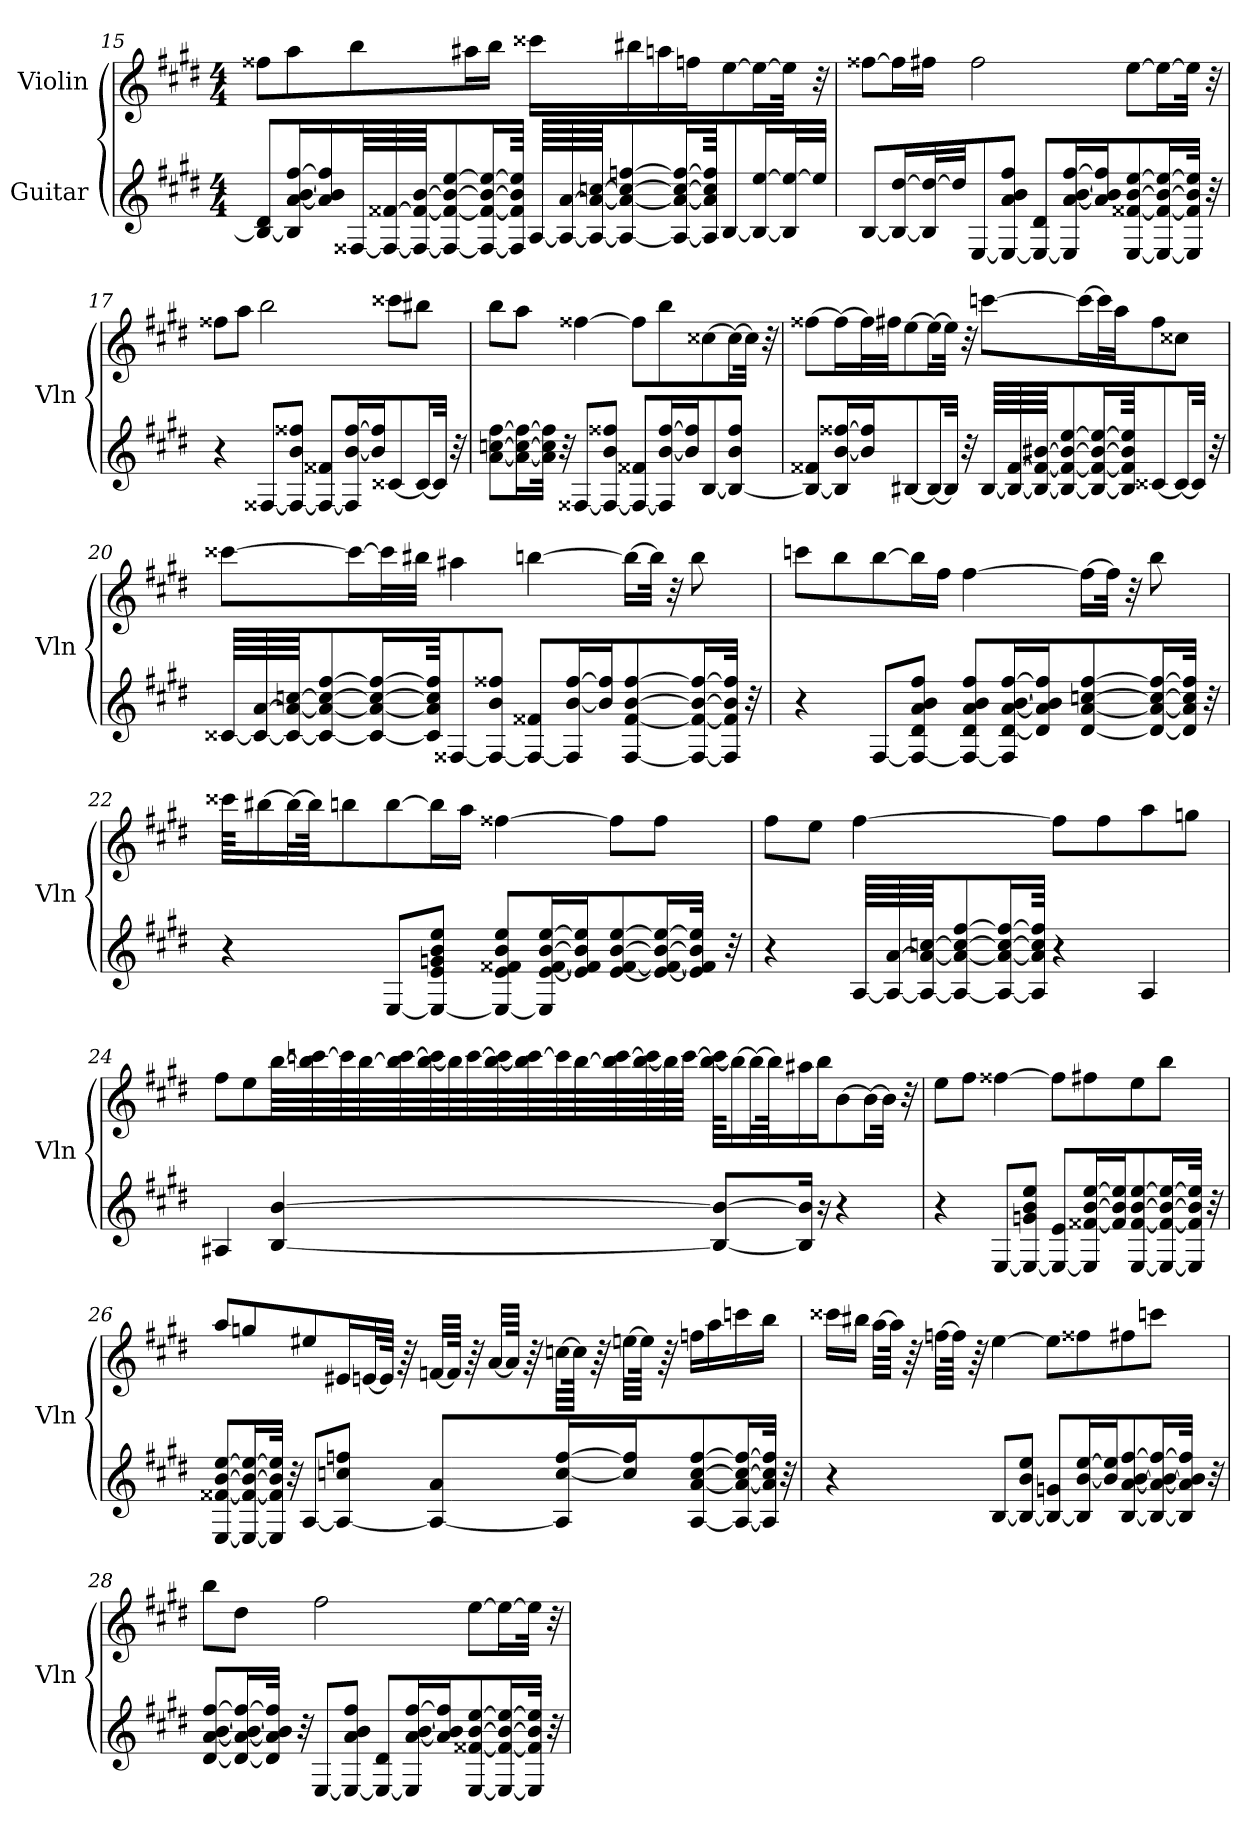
**kern	**kern
*part2	*part1
*staff2	*staff1
*I"Guitar	*I"Violin
*	*I'Vln
*clefG2	*clefG2
*k[f#c#g#d#]	*k[f#c#g#d#]
*E:	*E:
*M4/4	*M4/4
=15	=15
8B/_ 8d#/L	8ff##X\L
16B/] [16a/ [16b/ [16ff#/L	8aa\
16a/] 16b/] 16ff#/]	.
[64F##X/LL	8bb\
64F##/_ [64f##X/	.
64F##/_ 64f##/_ [64b/JJJ	.
8F##/_ 8f##/_ 8b/_ [8ee/	.
.	16aa#X\L
16F##/_ 16f##/_ 16b/_ 16ee/_L	.
.	16bb\JJ
64F##/] 64f##/] 64b/] 64ee/]JJkk	.
[64A/LLLL	16ccc##X\LL
64A/_ [64a/	.
64A/_ 64a/_ [64ccn/JJJ	.
8A/_ 8a/_ 8cc/_ [8ffn/	.
.	16bb#X\
.	16aan\
16A/_ 16a/_ 16cc/_ 16ff/_L	.
.	16ffn\J
64A/] 64a/] 64cc/] 64ff/]JKK	.
[8B/	[8ee\
16B/_ [16ee/L	16ee\L_
32B/] 32ee/_L	32ee\JJk]
32ee/JJJ]	32r
!!LO:LB:g=z
=16	=16
[8B/L	[8ff##X\L
16B/_ [16dd#/L	16ff##\L]
32B/] 32dd#/_L	16ff#X\JJ
32dd#/JJ]	.
[8E/	2ff#\
8E/_ 8a/ 8b/ 8ff#/J	.
8E/_ 8d#/L	.
16E/] [16a/ [16b/ [16ff#/L	.
16a/] 16b/] 16ff#/]J	.
[8E/ [8f##X/ [8b/ [8ee/	[8ee\L
16E/_ 16f##/_ 16b/_ 16ee/_L	16ee\L_
32E/] 32f##/] 32b/] 32ee/]JJk	32ee\JJk]
32r	32r
=17	=17
4r	8ff##X\L
.	8aa\J
[8F##X/L	2bb\
8F##/_ 8b/ 8ff##X/J	.
8F##/_ 8f##X/L	.
16F##/] [16b/ [16ff##/L	.
16b/] 16ff##/]J	.
[8c##X/	8ccc##X\L
16c##/L_	8bb#X\J
32c##/JJk]	.
32r	.
!!LO:LB:g=z
=18	=18
[8a\ [8ccn\ [8ff#\L	8bb\L
16a\_ 16cc\_ 16ff#\_L	8aa\J
32a\] 32cc\] 32ff#\]JJk	.
32r	.
[8F##X/L	[4ff##X\
8F##/_ 8b/ 8ff##X/J	.
8F##/_ 8f##X/L	8ff##\L]
16F##/] [16b/ [16ff##/L	8bb\
16b/] 16ff##/]J	.
[8B/	[8cc##X\
8B/_ 8b/ 8ff##/J	16cc##\L_
.	32cc##\JJk]
.	32r
=19	=19
8B/_ 8f##X/L	[8ff##X\L
16B/] [16b/ [16ff##X/L	16ff##\L_
16b/] 16ff##/]J	32ff##\L]
.	32ff#X\JJ
[8B#X/	[8ee\
16B#/L_	16ee\L_
32B#/JJk]	32ee\JJk]
32r	32r
[64B#/LLLL	[8cccn\L
64B#/_ [64f##/	.
64B#/_ 64f##/_ [64b#X/JJJ	.
8B#/_ 8f##/_ 8b#/_ [8ee/	.
.	16ccc\L_
16B#/_ 16f##/_ 16b#/_ 16ee/_L	.
.	32ccc\L]
.	32aa\JJ
64B#/] 64f##/] 64b#/] 64ee/]JKK	.
[8c##X/	8ff#\
16c##/L_	8cc##X\J
32c##/JJk]	.
32r	.
!!LO:LB:g=z
=20	=20
[64c##X/LLLL	[8ccc##X\L
64c##/_ [64a/	.
64c##/_ 64a/_ [64ccn/JJJ	.
8c##/_ 8a/_ 8cc/_ [8ff#/	.
.	16ccc##\L_
16c##/_ 16a/_ 16cc/_ 16ff#/_L	.
.	32ccc##\L]
.	32bb#X\JJJ
64c##/] 64a/] 64cc/] 64ff#/]JKK	.
[8F##X/	4aa#X\
8F##/_ 8b/ 8ff##X/J	.
8F##/_ 8f##X/L	[4bbn\
16F##/] [16b/ [16ff##/L	.
16b/] 16ff##/]J	.
[8F##/ [8f##/ [8b/ [8ff##/	16bb\LL_
.	32bb\JJk]
.	32r
16F##/_ 16f##/_ 16b/_ 16ff##/_L	8bb\
32F##/] 32f##/] 32b/] 32ff##/]JJk	.
32r	.
=21	=21
4r	8cccn\L
.	8bb\
[8F#/L	[8bb\
8F#/_ 8d#/ 8a/ 8b/ 8ff#/J	16bb\L]
.	16ff#\JJ
8F#/_ 8d#/ 8a/ 8b/ 8ff#/L	[4ff#\
16F#/] [16d#/ [16a/ [16b/ [16ff#/L	.
16d#/] 16a/] 16b/] 16ff#/]J	.
[8d#/ [8a/ [8ccn/ [8ff#/	16ff#\LL_
.	32ff#\JJk]
.	32r
16d#/_ 16a/_ 16cc/_ 16ff#/_L	8bb\
32d#/] 32a/] 32cc/] 32ff#/]JJk	.
32r	.
!!LO:PB:g=z
=22	=22
4r	64ccc##X\KKLL
.	[16bb#X\
.	32bb#\L_
.	64bb#\JJK]
.	8bbn\
[8E/L	[8bb\
8E/_ 8e/ 8gn/ 8b/ 8ee/J	16bb\L]
.	16aa\JJ
8E/_ 8e/ 8f##X/ 8b/ 8ee/L	[4ff##X\
16E/] [16e/ [16f##/ [16b/ [16ee/L	.
16e/] 16f##/] 16b/] 16ee/]J	.
[8e/ [8f##/ [8b/ [8ee/	8ff##\L]
16e/_ 16f##/_ 16b/_ 16ee/_L	8ff##\J
32e/] 32f##/] 32b/] 32ee/]JJk	.
32r	.
=23	=23
4r	8ff#\L
.	8ee\J
[64A/LLLL	[4ff#\
64A/_ [64a/	.
64A/_ 64a/_ [64ccn/JJJ	.
8A/_ 8a/_ 8cc/_ [8ff#/	.
16A/_ 16a/_ 16cc/_ 16ff#/_L	.
64A/] 64a/] 64cc/] 64ff#/]JJkk	.
4r	8ff#\L]
.	8ff#\
4A/	8aa\
.	8ggn\J
!!LO:LB:g=z
=24	=24
4A#X/	8ff#\L
.	8ee\
[4B/ [4b/	[64bb\LLL
.	64bb\] [64cccn\
.	64ccc\]
.	[64bb\
.	64bb\] [64ccc\
.	[64bb\ 64ccc\]
.	64bb\]
.	[64ccc\
.	[64bb\ 64ccc\]
.	64bb\] [64ccc\
.	64ccc\]
.	[64bb\
.	64bb\] [64ccc\
.	[64bb\ 64ccc\]
.	64bb\]
.	[64ccc\JJJJ
8B/_ 8b/_L	[64bb\ 64ccc\]KKLL
.	16bb\_
.	32bb\L_
.	64bb\JK]
16B/] 16b/]Jk	16aa#X\
16r	16bb\J
4r	[8b\
.	16b\L_
.	32b\JJk]
.	32r
!!LO:LB:g=z
=25	=25
4r	8ee\L
.	8ff#\J
[8E/L	[4ff##X\
8E/_ 8gn/ 8b/ 8ee/J	.
8E/_ 8e/L	8ff##\L]
16E/] [16f##X/ [16b/ [16ee/L	8ff#X\
16f##/] 16b/] 16ee/]J	.
[8E/ [8f##/ [8b/ [8ee/	8ee\
16E/_ 16f##/_ 16b/_ 16ee/_L	8bb\J
32E/] 32f##/] 32b/] 32ee/]JJk	.
32r	.
=26	=26
[8E/ [8f##X/ [8b/ [8ee/L	8aa/L
16E/_ 16f##/_ 16b/_ 16ee/_L	8ggn/
32E/] 32f##/] 32b/] 32ee/]JJk	.
32r	.
[8A/L	8ee#X/
8A/_ 8ccn/ 8ffn/J	16e#X/L
.	[32en/L
.	64e/JJJk]
.	64r
8A/_ 8a/L	[32fn/LLL
.	64f/JJJk]
.	64r
.	[32a/LLL
.	64a/JJJk]
.	64r
16A/] [16cc/ [16ff/L	[32ccn\LLL
.	64cc\JJJk]
.	64r
16cc/] 16ff/]J	[32een\LLL
.	64ee\JJJk]
.	64r
[8A/ [8a/ [8cc/ [8ff/	16ffn\LL
.	16aa\
16A/_ 16a/_ 16cc/_ 16ff/_L	16cccn\
32A/] 32a/] 32cc/] 32ff/]JJk	16bb\JJ
32r	.
!!LO:LB:g=z
=27	=27
4r	16ccc##X\LL
.	16bb#X\JJ
.	[32aa\LLL
.	64aa\JJJk]
.	64r
.	[32ffn\LLL
.	64ff\JJJk]
.	64r
[8B/L	[4ee\
8B/_ 8b/ 8ee/J	.
8B/_ 8gn/L	8ee\L]
16B/] [16b/ [16ee/L	8ff##X\
16b/] 16ee/]J	.
[8B/ [8a/ [8b/ [8ff#/	8ff#X\
16B/_ 16a/_ 16b/_ 16ff#/_L	8cccn\J
32B/] 32a/] 32b/] 32ff#/]JJk	.
32r	.
=28	=28
[8d#/ [8a/ [8b/ [8ff#/L	8bb\L
16d#/_ 16a/_ 16b/_ 16ff#/_L	8dd#\J
32d#/] 32a/] 32b/] 32ff#/]JJk	.
32r	.
[8E/L	2ff#\
8E/_ 8a/ 8b/ 8ff#/J	.
8E/_ 8d#/L	.
16E/] [16a/ [16b/ [16ff#/L	.
16a/] 16b/] 16ff#/]J	.
[8E/ [8f##X/ [8b/ [8ee/	[8ee\L
16E/_ 16f##/_ 16b/_ 16ee/_L	16ee\L_
32E/] 32f##/] 32b/] 32ee/]JJk	32ee\JJk]
32r	32r
=	=
*-	*-
